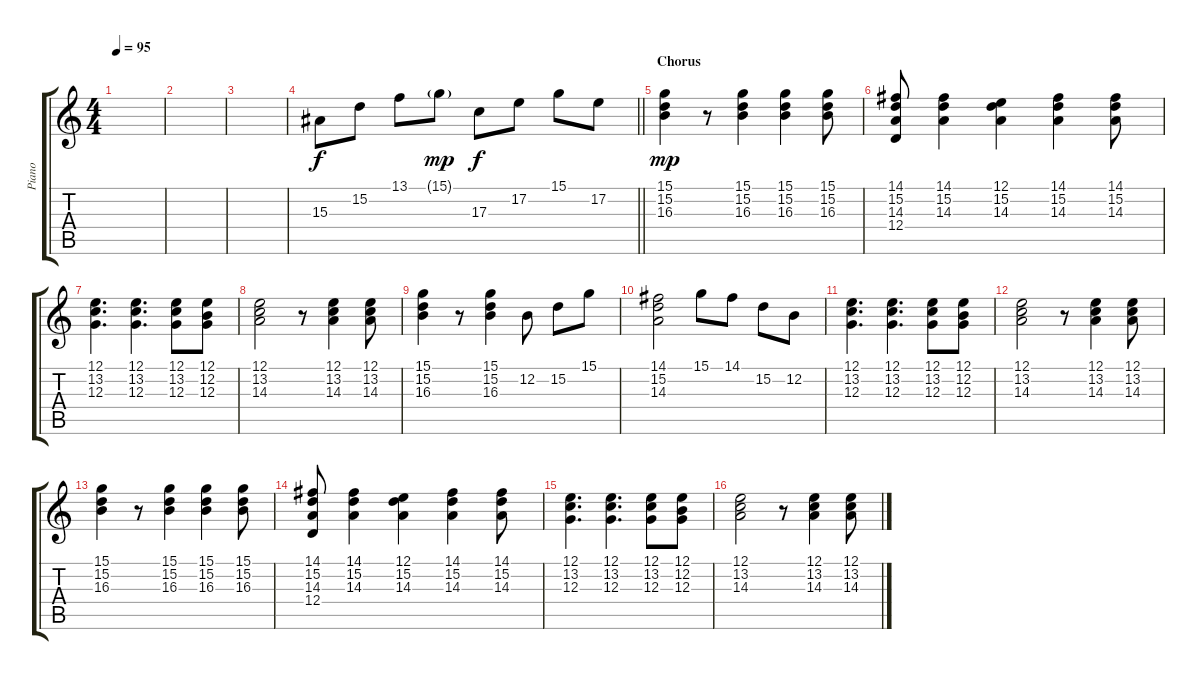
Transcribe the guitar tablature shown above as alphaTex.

\track ("Piano" "Piano") {instrument acousticgrandpiano}
\staff {score tabs}
\tuning (E4 B3 G3 D3 A2 E2) {hide}
\ts (4 4)
\tempo 95
\clef g2
\ks c
|
|
|
\barLineRight lightlight
15.3.8 15.2.8 13.1.8 15.1{g}.8{dy mp} 17.3.8{dy f} 17.2.8 15.1.8 17.2.8 |
\section ("" "Chorus")
(15.1 15.2 16.3).4{dy mp} r.8 (15.1 15.2 16.3).4 (15.1 15.2 16.3).4 (15.1 15.2 16.3).8 |
(14.1 15.2 14.3 12.4).8 (14.1 15.2 14.3).4 (12.1 15.2 14.3).4 (14.1 15.2 14.3).4 (14.1 15.2 14.3).8 |
(12.1 13.2 12.3).4{d} (12.1 13.2 12.3).4{d} (12.1 13.2 12.3).8 (12.1 12.2 12.3).8 |
(12.1 13.2 14.3).2 r.8 (12.1 13.2 14.3).4 (12.1 13.2 14.3).8 |
(15.1 15.2 16.3).4 r.8 (15.1 15.2 16.3).4 12.2.8 15.2.8 15.1.8 |
(14.1 15.2 14.3).2 15.1.8 14.1.8 15.2.8 12.2.8 |
(12.1 13.2 12.3).4{d} (12.1 13.2 12.3).4{d} (12.1 13.2 12.3).8 (12.1 12.2 12.3).8 |
(12.1 13.2 14.3).2 r.8 (12.1 13.2 14.3).4 (12.1 13.2 14.3).8 |
(15.1 15.2 16.3).4 r.8 (15.1 15.2 16.3).4 (15.1 15.2 16.3).4 (15.1 15.2 16.3).8 |
(14.1 15.2 14.3 12.4).8 (14.1 15.2 14.3).4 (12.1 15.2 14.3).4 (14.1 15.2 14.3).4 (14.1 15.2 14.3).8 |
(12.1 13.2 12.3).4{d} (12.1 13.2 12.3).4{d} (12.1 13.2 12.3).8 (12.1 12.2 12.3).8 |
(12.1 13.2 14.3).2 r.8 (12.1 13.2 14.3).4 (12.1 13.2 14.3).8
